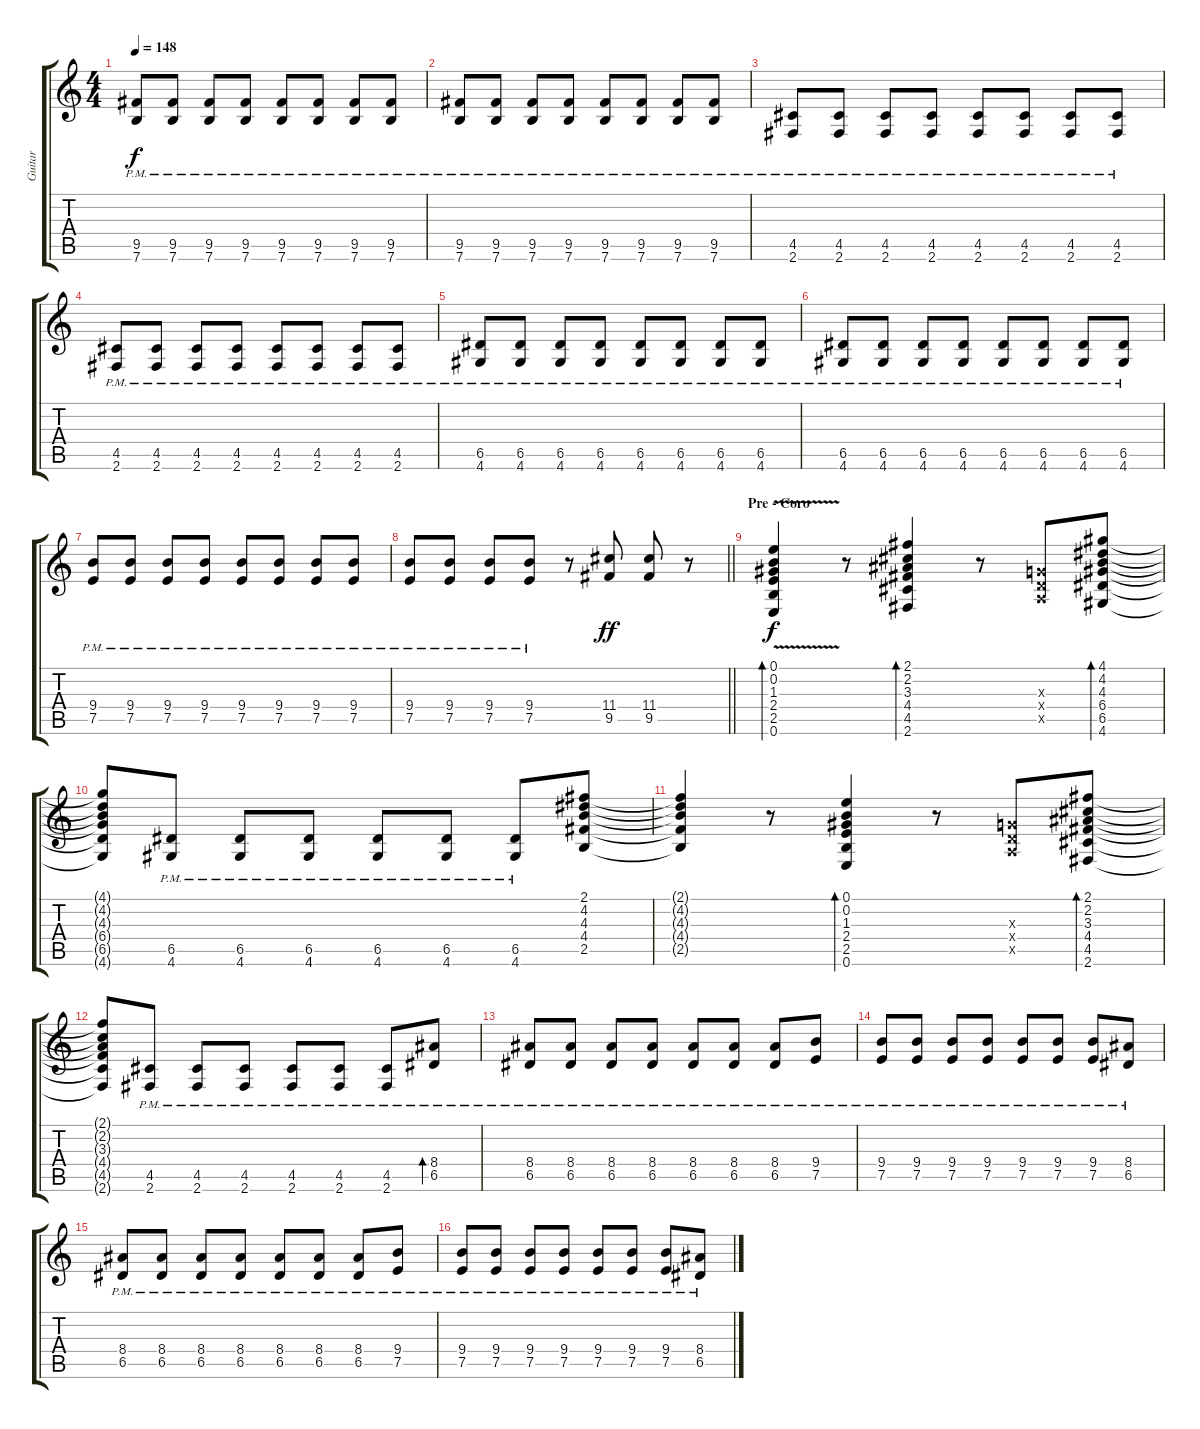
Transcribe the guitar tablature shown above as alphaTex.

\track ("Guitar" "Guitar") {instrument overdrivenguitar}
\staff {score tabs}
\tuning (E4 B3 G3 D3 A2 E2) {hide}
\ts (4 4)
\tempo 148
\clef g2
\ks c
(9.5{pm} 7.6{pm}).8{dy f} (9.5{pm} 7.6{pm}).8 (9.5{pm} 7.6{pm}).8 (9.5{pm} 7.6{pm}).8 (9.5{pm} 7.6{pm}).8 (9.5{pm} 7.6{pm}).8 (9.5{pm} 7.6{pm}).8 (9.5{pm} 7.6{pm}).8 |
(9.5{pm} 7.6{pm}).8 (9.5{pm} 7.6{pm}).8 (9.5{pm} 7.6{pm}).8 (9.5{pm} 7.6{pm}).8 (9.5{pm} 7.6{pm}).8 (9.5{pm} 7.6{pm}).8 (9.5{pm} 7.6{pm}).8 (9.5{pm} 7.6{pm}).8 |
(4.5{pm} 2.6{pm}).8 (4.5{pm} 2.6{pm}).8 (4.5{pm} 2.6{pm}).8 (4.5{pm} 2.6{pm}).8 (4.5{pm} 2.6{pm}).8 (4.5{pm} 2.6{pm}).8 (4.5{pm} 2.6{pm}).8 (4.5{pm} 2.6{pm}).8 |
(4.5{pm} 2.6{pm}).8 (4.5{pm} 2.6{pm}).8 (4.5{pm} 2.6{pm}).8 (4.5{pm} 2.6{pm}).8 (4.5{pm} 2.6{pm}).8 (4.5{pm} 2.6{pm}).8 (4.5{pm} 2.6{pm}).8 (4.5{pm} 2.6{pm}).8 |
(6.5{pm} 4.6{pm}).8 (6.5{pm} 4.6{pm}).8 (6.5{pm} 4.6{pm}).8 (6.5{pm} 4.6{pm}).8 (6.5{pm} 4.6{pm}).8 (6.5{pm} 4.6{pm}).8 (6.5{pm} 4.6{pm}).8 (6.5{pm} 4.6{pm}).8 |
(6.5{pm} 4.6{pm}).8 (6.5{pm} 4.6{pm}).8 (6.5{pm} 4.6{pm}).8 (6.5{pm} 4.6{pm}).8 (6.5{pm} 4.6{pm}).8 (6.5{pm} 4.6{pm}).8 (6.5{pm} 4.6{pm}).8 (6.5{pm} 4.6{pm}).8 |
(9.4{pm} 7.5{pm}).8 (9.4{pm} 7.5{pm}).8 (9.4{pm} 7.5{pm}).8 (9.4{pm} 7.5{pm}).8 (9.4{pm} 7.5{pm}).8 (9.4{pm} 7.5{pm}).8 (9.4{pm} 7.5{pm}).8 (9.4{pm} 7.5{pm}).8 |
\barLineRight lightlight
(9.4{pm} 7.5{pm}).8 (9.4{pm} 7.5{pm}).8 (9.4{pm} 7.5{pm}).8 (9.4{pm} 7.5{pm}).8 r.8 (11.4 9.5).8{dy ff} (11.4 9.5).8 r.8 |
\section ("" "Pre - Coro")
(0.1 0.2 1.3 2.4 2.5 0.6{v}).4{bd 30 dy f instrument overdrivenguitar} r.8 (2.1 2.2 3.3 4.4 4.5 2.6).4{bd 30} r.8 (0.3{x} 0.4{x} 0.5{x}).8 (4.1 4.2 4.3 6.4 6.5 4.6).8{bd 30} |
(4.1{t} 4.2{t} 4.3{t} 6.4{t} 6.5{t} 4.6{t}).8 (6.5{pm} 4.6{pm}).8 (6.5{pm} 4.6{pm}).8 (6.5{pm} 4.6{pm}).8 (6.5{pm} 4.6{pm}).8 (6.5{pm} 4.6{pm}).8 (6.5{pm} 4.6{pm}).8 (2.1 4.2 4.3 4.4 2.5).8 |
(2.1{t} 4.2{t} 4.3{t} 4.4{t} 2.5{t}).4 r.8 (0.1 0.2 1.3 2.4 2.5 0.6).4{bd 30} r.8 (0.3{x} 0.4{x} 0.5{x}).8 (2.1 2.2 3.3 4.4 4.5 2.6).8{bd 30} |
(2.1{t} 2.2{t} 3.3{t} 4.4{t} 4.5{t} 2.6{t}).8 (4.5{pm} 2.6{pm}).8 (4.5{pm} 2.6{pm}).8 (4.5{pm} 2.6{pm}).8 (4.5{pm} 2.6{pm}).8 (4.5{pm} 2.6{pm}).8 (4.5{pm} 2.6{pm}).8 (8.4{pm} 6.5{pm}).8{bd 30} |
(8.4{pm} 6.5{pm}).8 (8.4{pm} 6.5{pm}).8 (8.4{pm} 6.5{pm}).8 (8.4{pm} 6.5{pm}).8 (8.4{pm} 6.5{pm}).8 (8.4{pm} 6.5{pm}).8 (8.4{pm} 6.5{pm}).8 (9.4{pm} 7.5{pm}).8 |
(9.4{pm} 7.5{pm}).8 (9.4{pm} 7.5{pm}).8 (9.4{pm} 7.5{pm}).8 (9.4{pm} 7.5{pm}).8 (9.4{pm} 7.5{pm}).8 (9.4{pm} 7.5{pm}).8 (9.4{pm} 7.5{pm}).8 (8.4{pm} 6.5{pm}).8 |
(8.4{pm} 6.5{pm}).8 (8.4{pm} 6.5{pm}).8 (8.4{pm} 6.5{pm}).8 (8.4{pm} 6.5{pm}).8 (8.4{pm} 6.5{pm}).8 (8.4{pm} 6.5{pm}).8 (8.4{pm} 6.5{pm}).8 (9.4{pm} 7.5{pm}).8 |
(9.4{pm} 7.5{pm}).8 (9.4{pm} 7.5{pm}).8 (9.4{pm} 7.5{pm}).8 (9.4{pm} 7.5{pm}).8 (9.4{pm} 7.5{pm}).8 (9.4{pm} 7.5{pm}).8 (9.4{pm} 7.5{pm}).8 (8.4{pm} 6.5{pm}).8
